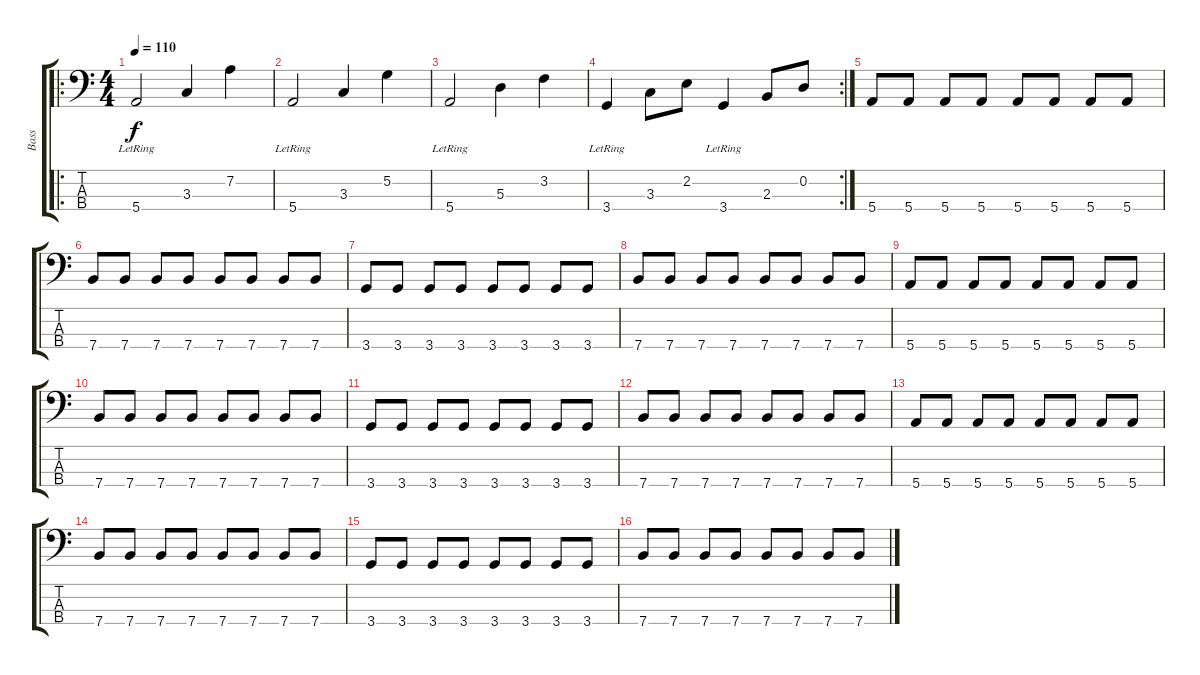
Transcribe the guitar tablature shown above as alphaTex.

\track ("Bass" "Bass") {instrument electricbassfinger}
\staff {score tabs}
\tuning (G2 D2 A1 E1) {hide}
\ro
\ts (4 4)
\tempo 110
\clef f4
\ks c
5.4{lr}.2{dy f} 3.3.4 7.2.4 |
5.4{lr}.2 3.3.4 5.2.4 |
5.4{lr}.2 5.3.4 3.2.4 |
\rc 2
3.4{lr}.4 3.3.8 2.2.8 3.4{lr}.4 2.3.8 0.2.8 |
5.4.8 5.4.8 5.4.8 5.4.8 5.4.8 5.4.8 5.4.8 5.4.8 |
7.4.8 7.4.8 7.4.8 7.4.8 7.4.8 7.4.8 7.4.8 7.4.8 |
3.4.8 3.4.8 3.4.8 3.4.8 3.4.8 3.4.8 3.4.8 3.4.8 |
7.4.8 7.4.8 7.4.8 7.4.8 7.4.8 7.4.8 7.4.8 7.4.8 |
5.4.8 5.4.8 5.4.8 5.4.8 5.4.8 5.4.8 5.4.8 5.4.8 |
7.4.8 7.4.8 7.4.8 7.4.8 7.4.8 7.4.8 7.4.8 7.4.8 |
3.4.8 3.4.8 3.4.8 3.4.8 3.4.8 3.4.8 3.4.8 3.4.8 |
7.4.8 7.4.8 7.4.8 7.4.8 7.4.8 7.4.8 7.4.8 7.4.8 |
5.4.8 5.4.8 5.4.8 5.4.8 5.4.8 5.4.8 5.4.8 5.4.8 |
7.4.8 7.4.8 7.4.8 7.4.8 7.4.8 7.4.8 7.4.8 7.4.8 |
3.4.8 3.4.8 3.4.8 3.4.8 3.4.8 3.4.8 3.4.8 3.4.8 |
7.4.8 7.4.8 7.4.8 7.4.8 7.4.8 7.4.8 7.4.8 7.4.8
